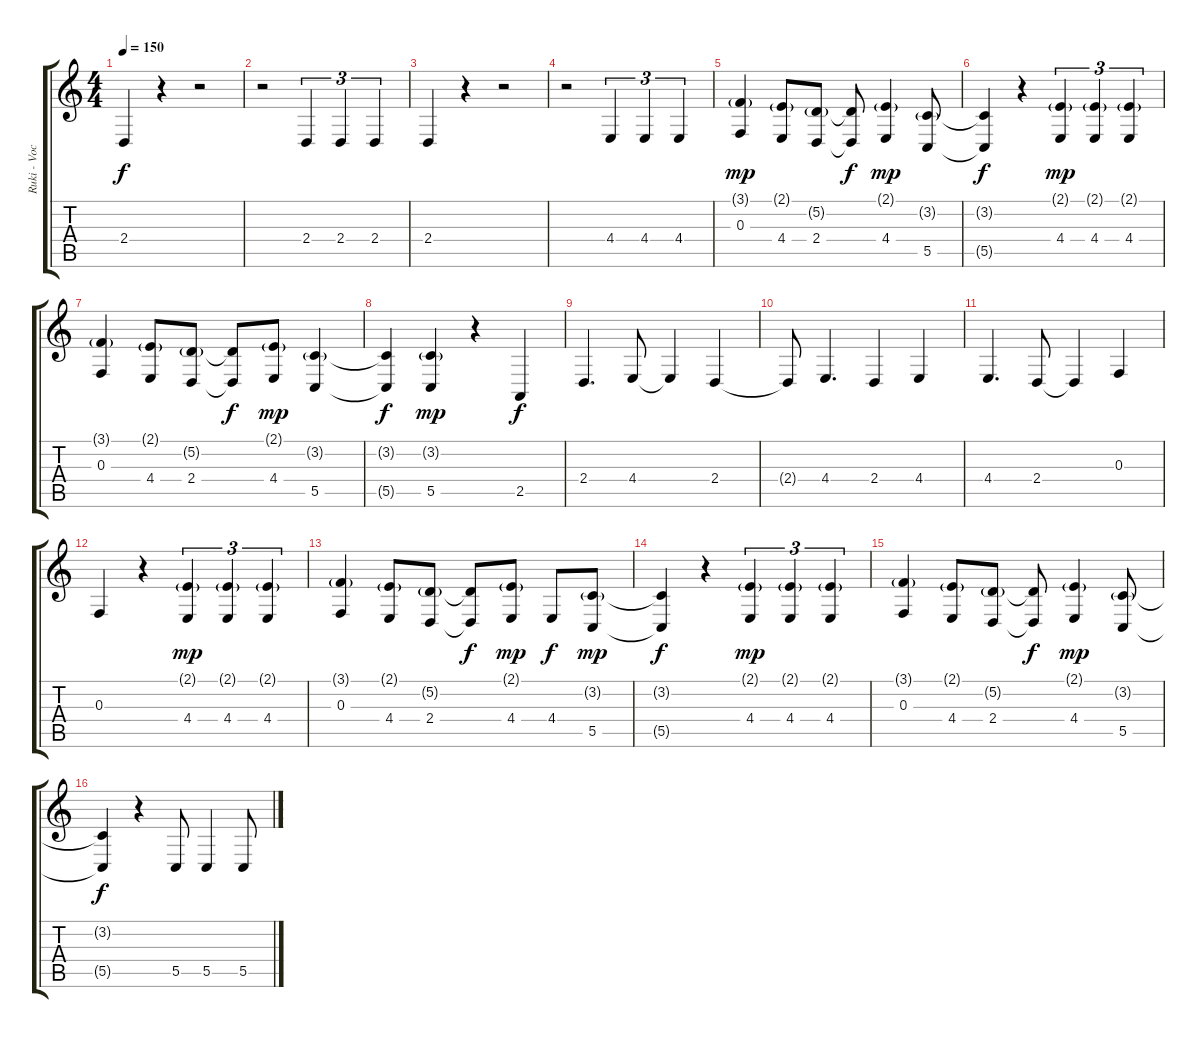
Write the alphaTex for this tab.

\track ("Ruki - Vocals" "Ruki - Voc") {instrument lead6voice}
\staff {score tabs}
\tuning (D4 A3 F3 C3 G2 D2) {hide}
\ts (4 4)
\tempo 150
\clef g2
\ks c
2.4.4{dy f} r.4 r.2 |
r.2 2.4.4{tu (3 2)} 2.4.4{tu (3 2)} 2.4.4{tu (3 2)} |
2.4.4 r.4 r.2 |
r.2 4.4.4{tu (3 2)} 4.4.4{tu (3 2)} 4.4.4{tu (3 2)} |
(3.1{g} 0.3).4{dy mp} (2.1{g} 4.4).8 (5.2{g} 2.4).8 (5.2{t} 2.4{t}).8{dy f} (2.1{g} 4.4).4{dy mp} (3.2{g} 5.5).8 |
(3.2{t} 5.5{t}).4{dy f} r.4 (2.1{g} 4.4).4{tu (3 2) dy mp} (2.1{g} 4.4).4{tu (3 2)} (2.1{g} 4.4).4{tu (3 2)} |
(3.1{g} 0.3).4 (2.1{g} 4.4).8 (5.2{g} 2.4).8 (5.2{t} 2.4{t}).8{dy f} (2.1{g} 4.4).8{dy mp} (3.2{g} 5.5).4 |
(3.2{t} 5.5{t}).4{dy f} (3.2{g} 5.5).4{dy mp} r.4 2.5.4{dy f} |
2.4.4{d} 4.4.8 4.4{t}.4 2.4.4 |
2.4{t}.8 4.4.4{d} 2.4.4 4.4.4 |
4.4.4{d} 2.4.8 2.4{t}.4 0.3.4 |
0.3.4 r.4 (2.1{g} 4.4).4{tu (3 2) dy mp} (2.1{g} 4.4).4{tu (3 2)} (2.1{g} 4.4).4{tu (3 2)} |
(3.1{g} 0.3).4 (2.1{g} 4.4).8 (5.2{g} 2.4).8 (5.2{t} 2.4{t}).8{dy f} (2.1{g} 4.4).8{dy mp} 4.4.8{dy f} (3.2{g} 5.5).8{dy mp} |
(3.2{t} 5.5{t}).4{dy f} r.4 (2.1{g} 4.4).4{tu (3 2) dy mp} (2.1{g} 4.4).4{tu (3 2)} (2.1{g} 4.4).4{tu (3 2)} |
(3.1{g} 0.3).4 (2.1{g} 4.4).8 (5.2{g} 2.4).8 (5.2{t} 2.4{t}).8{dy f} (2.1{g} 4.4).4{dy mp} (3.2{g} 5.5).8 |
(3.2{t} 5.5{t}).4{dy f} r.4 5.5.8 5.5.4 5.5.8
